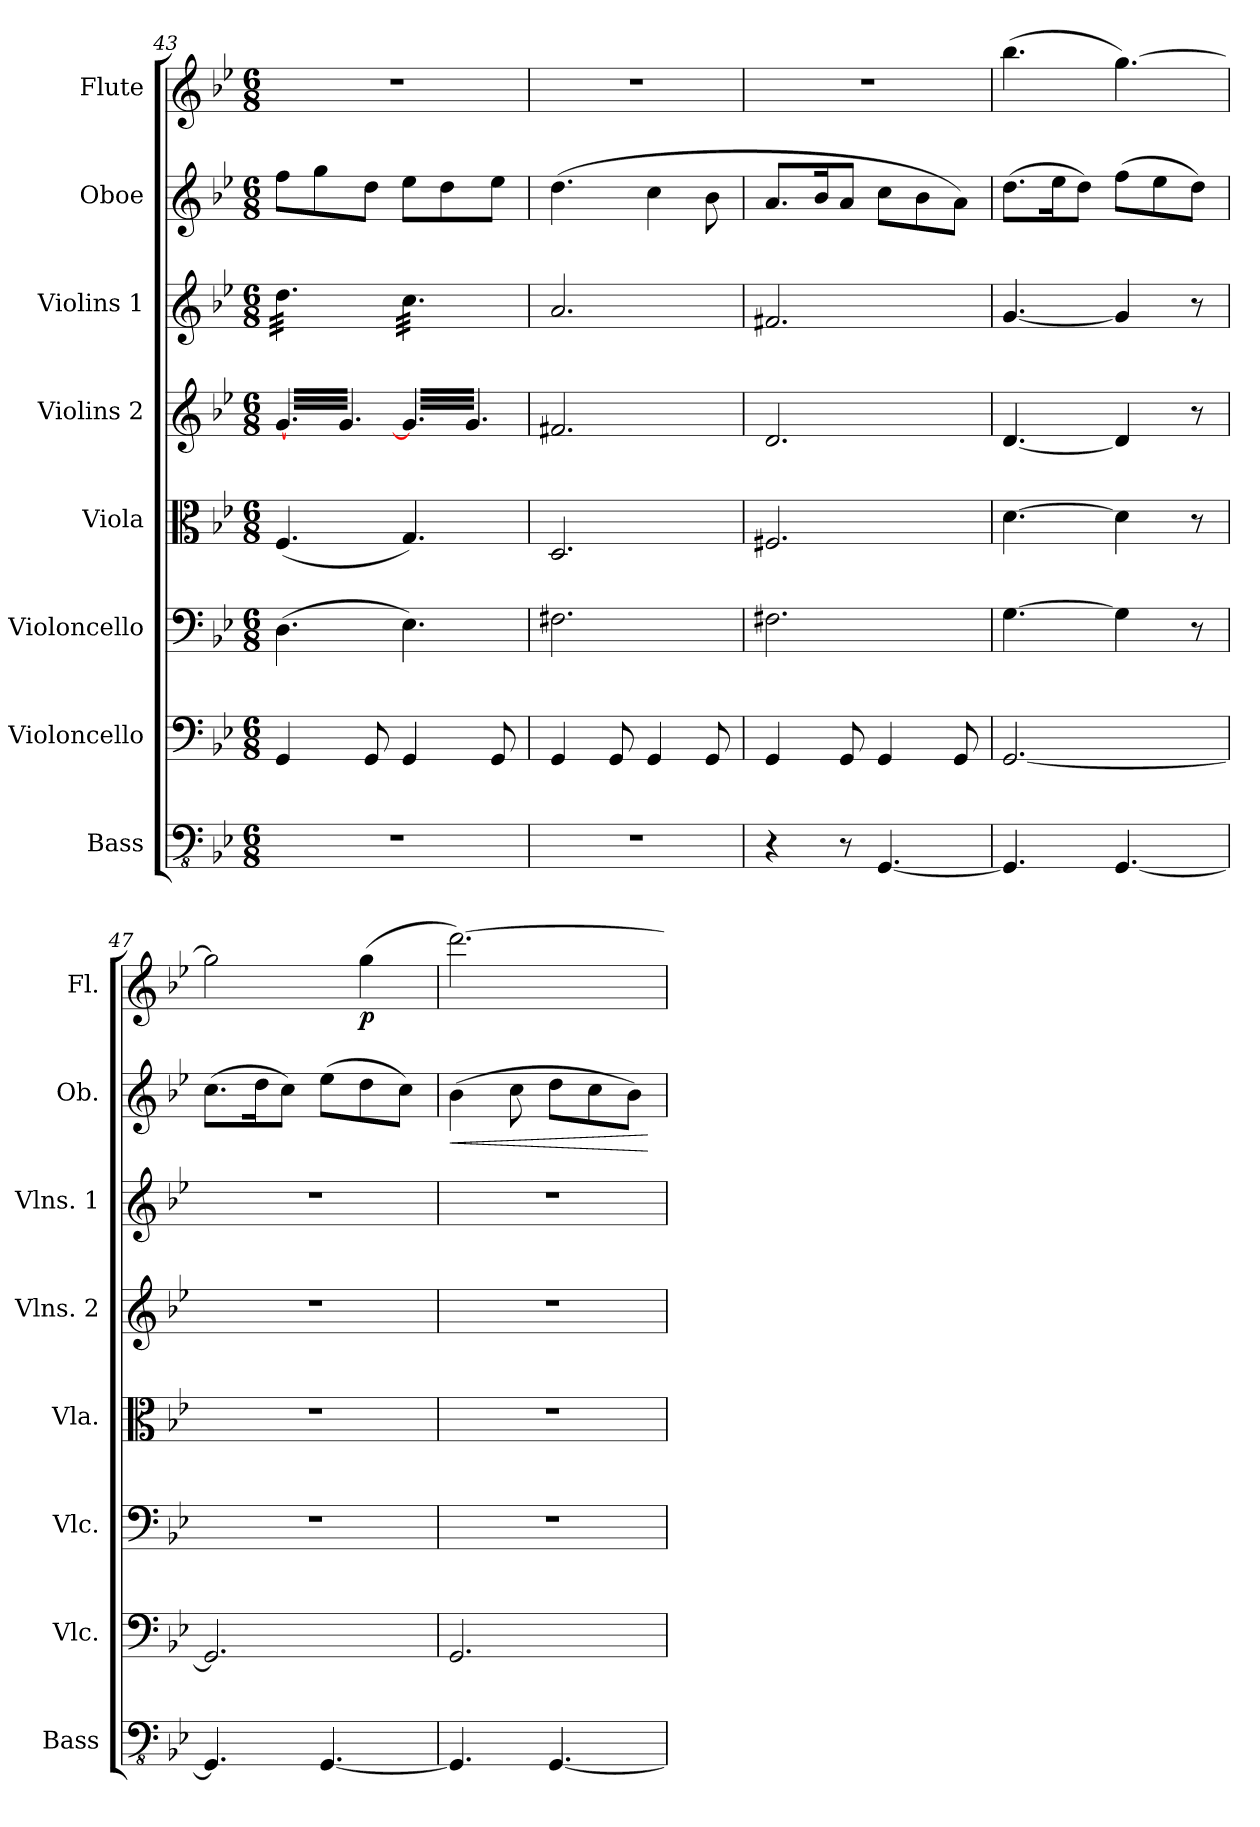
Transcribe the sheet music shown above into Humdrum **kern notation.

**kern	**kern	**kern	**kern	**kern	**kern	**kern	**dynam	**kern	**dynam
*part8	*part7	*part6	*part5	*part4	*part3	*part2	*part2	*part1	*part1
*staff8	*staff7	*staff6	*staff5	*staff4	*staff3	*staff2	*staff2	*staff1	*staff1
*I"Bass	*I"Violoncello	*I"Violoncello	*I"Viola	*I"Violins 2	*I"Violins 1	*I"Oboe	*	*I"Flute	*
*I'Bass	*I'Vlc.	*I'Vlc.	*I'Vla.	*I'Vlns. 2	*I'Vlns. 1	*I'Ob.	*	*I'Fl.	*
*clefFv4	*clefF4	*clefF4	*clefC3	*clefG2	*clefG2	*clefG2	*	*clefG2	*
*k[b-e-]	*k[b-e-]	*k[b-e-]	*k[b-e-]	*k[b-e-]	*k[b-e-]	*k[b-e-]	*	*k[b-e-]	*
*B-:	*B-:	*B-:	*B-:	*B-:	*B-:	*B-:	*	*B-:	*
*M6/8	*M6/8	*M6/8	*M6/8	*M6/8	*M6/8	*M6/8	*	*M6/8	*
=43	=43	=43	=43	=43	=43	=43	=43	=43	=43
*	*	*	*	*tremolo	*	*	*	*	*
*	*	*	*	*	*tremolo	*	*	*	*
2.r	4GG/	(4.D\	(4.F/	[32g/LLL	(32dd\LLL	8ff\L	.	2.r	.
.	.	.	.	32g/	(32dd\	.	.	.	.
.	.	.	.	32g/	(32dd\	.	.	.	.
.	.	.	.	32g/	(32dd\	.	.	.	.
.	.	.	.	32g/	(32dd\	8gg\	.	.	.
.	.	.	.	32g/	(32dd\	.	.	.	.
.	.	.	.	32g/	(32dd\	.	.	.	.
.	.	.	.	32g/	(32dd\	.	.	.	.
.	8GG/	.	.	32g/	(32dd\	8dd\J	.	.	.
.	.	.	.	32g/	(32dd\	.	.	.	.
.	.	.	.	32g/	(32dd\	.	.	.	.
.	.	.	.	32g/JJJ	(32dd\JJJ	.	.	.	.
.	4GG/	4.E-\)	4.G/)	32g/]LLL	32cc\)LLL	8ee-\L	.	.	.
.	.	.	.	32g/	32cc\)	.	.	.	.
.	.	.	.	32g/	32cc\)	.	.	.	.
.	.	.	.	32g/	32cc\)	.	.	.	.
.	.	.	.	32g/	32cc\)	8dd\	.	.	.
.	.	.	.	32g/	32cc\)	.	.	.	.
.	.	.	.	32g/	32cc\)	.	.	.	.
.	.	.	.	32g/	32cc\)	.	.	.	.
.	8GG/	.	.	32g/	32cc\)	8ee-\J	.	.	.
.	.	.	.	32g/	32cc\)	.	.	.	.
.	.	.	.	32g/	32cc\)	.	.	.	.
.	.	.	.	32g/JJJ	32cc\)JJJ	.	.	.	.
*	*	*	*	*	*Xtremolo	*	*	*	*
*	*	*	*	*Xtremolo	*	*	*	*	*
=44	=44	=44	=44	=44	=44	=44	=44	=44	=44
2.r	4GG/	2.F#X\	2.D/	2.f#X/	2.a/	(4.dd\	.	2.r	.
.	8GG/	.	.	.	.	.	.	.	.
.	4GG/	.	.	.	.	4cc\	.	.	.
.	8GG/	.	.	.	.	8b-\	.	.	.
=45	=45	=45	=45	=45	=45	=45	=45	=45	=45
4r	4GG/	2.F#X\	2.F#X/	2.d/	2.f#X/	8.a/L	.	2.r	.
.	.	.	.	.	.	16b-/K	.	.	.
8r	8GG/	.	.	.	.	8a/J	.	.	.
[4.GGG/	4GG/	.	.	.	.	8cc\L	.	.	.
.	.	.	.	.	.	8b-\	.	.	.
.	8GG/	.	.	.	.	8a\J)	.	.	.
!!LO:PB:g=z
=46	=46	=46	=46	=46	=46	=46	=46	=46	=46
4.GGG/]	[2.GG/	[4.G\	[4.d\	[4.d/	[4.g/	(8.dd\L	.	(4.bb-\	.
.	.	.	.	.	.	16ee-\K	.	.	.
.	.	.	.	.	.	8dd\J)	.	.	.
[4.GGG/	.	4G\]	4d\]	4d/]	4g/]	(8ff\L	.	[4.gg\)	.
.	.	.	.	.	.	8ee-\	.	.	.
.	.	8r	8r	8r	8r	8dd\J)	.	.	.
=47	=47	=47	=47	=47	=47	=47	=47	=47	=47
4.GGG/]	2.GG/]	2.r	2.r	2.r	2.r	(8.cc\L	.	2gg\]	.
.	.	.	.	.	.	16dd\K	.	.	.
.	.	.	.	.	.	8cc\J)	.	.	.
[4.GGG/	.	.	.	.	.	(8ee-\L	.	.	.
!	!	!	!	!	!	!	!	!	!LO:DY:b
.	.	.	.	.	.	8dd\	.	(4gg\	p
.	.	.	.	.	.	8cc\J)	.	.	.
=48	=48	=48	=48	=48	=48	=48	=48	=48	=48
!	!	!	!	!	!	!	!LO:HP:b	!	!
4.GGG/]	2.GG/	2.r	2.r	2.r	2.r	(4b-\	<	[2.ddd\)	.
.	.	.	.	.	.	8cc\	.	.	.
[4.GGG/	.	.	.	.	.	8dd\L	.	.	.
.	.	.	.	.	.	8cc\	.	.	.
.	.	.	.	.	.	8b-\J)	.	.	.
.	.	.	.	.	.	.	[	.	.
=	=	=	=	=	=	=	=	=	=
*-	*-	*-	*-	*-	*-	*-	*-	*-	*-
